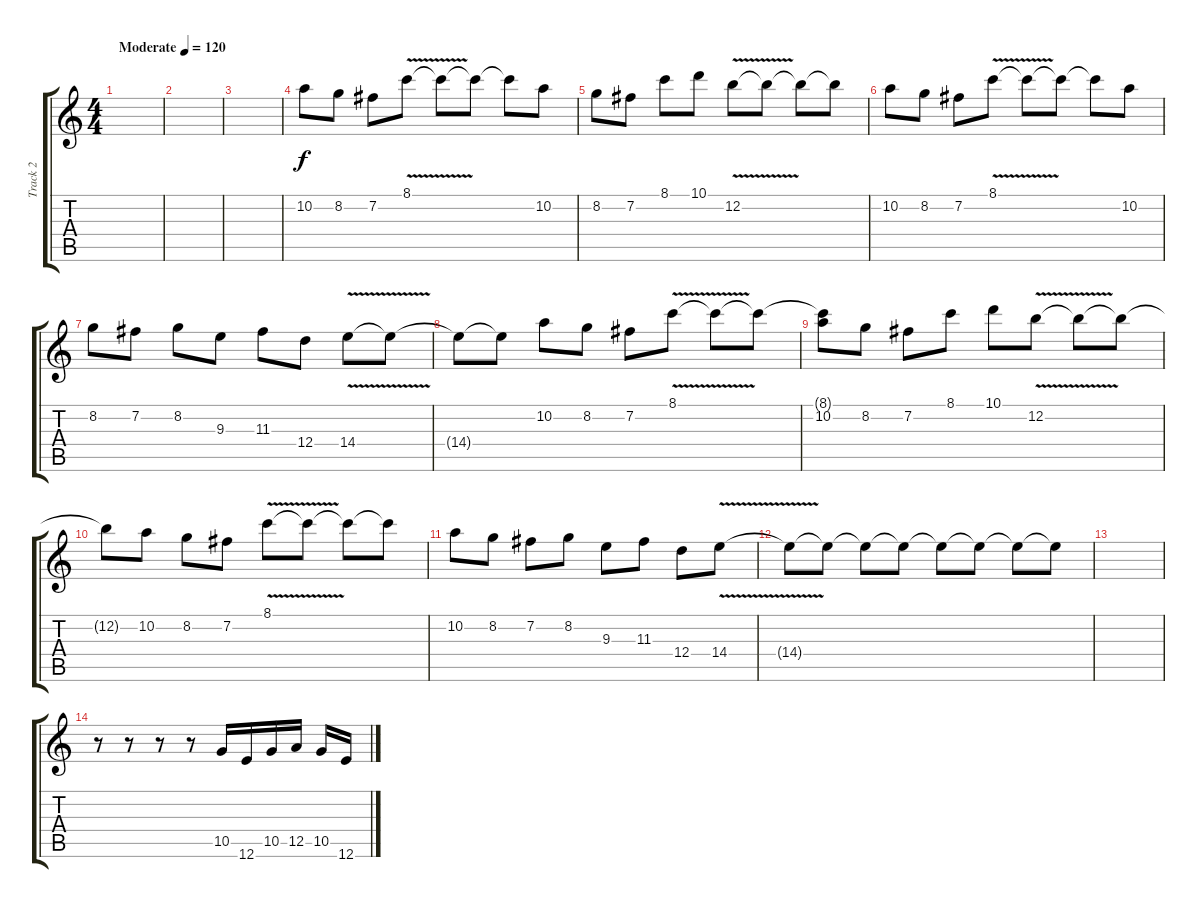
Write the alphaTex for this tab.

\track ("Track 2" "Track 2") {instrument overdrivenguitar}
\staff {score tabs}
\tuning (E4 B3 G3 D3 A2 E2) {hide}
\ts (4 4)
\tempo (120 "Moderate")
\clef g2
\ks c
|
|
|
10.2.8 8.2.8 7.2.8 8.1{v}.8 8.1{t}.8 8.1{t}.8 8.1{t}.8 10.2.8 |
8.2.8 7.2.8 8.1.8 10.1.8 12.2{v}.8 12.2{t}.8 12.2{t}.8 12.2{t}.8 |
10.2.8 8.2.8 7.2.8 8.1{v}.8 8.1{t}.8 8.1{t}.8 8.1{t}.8 10.2.8 |
8.2.8 7.2.8 8.2.8 9.3.8 11.3.8 12.4.8 14.4{v}.8 14.4{t}.8 |
14.4{t}.8 14.4{t}.8 10.2.8 8.2.8 7.2.8 8.1{v}.8 8.1{t}.8 8.1{t}.8 |
(8.1{t} 10.2).8 8.2.8 7.2.8 8.1.8 10.1.8 12.2{v}.8 12.2{t}.8 12.2{t}.8 |
12.2{t}.8 10.2.8 8.2.8 7.2.8 8.1{v}.8 8.1{t}.8 8.1{t}.8 8.1{t}.8 |
10.2.8 8.2.8 7.2.8 8.2.8 9.3.8 11.3.8 12.4.8 14.4{v}.8 |
14.4{t}.8 14.4{t}.8 14.4{t}.8 14.4{t}.8 14.4{t}.8 14.4{t}.8 14.4{t}.8 14.4{t}.8 |
|
r.8 r.8 r.8 r.8 10.5.16 12.6.16 10.5.16 12.5.16 10.5.16 12.6.16
